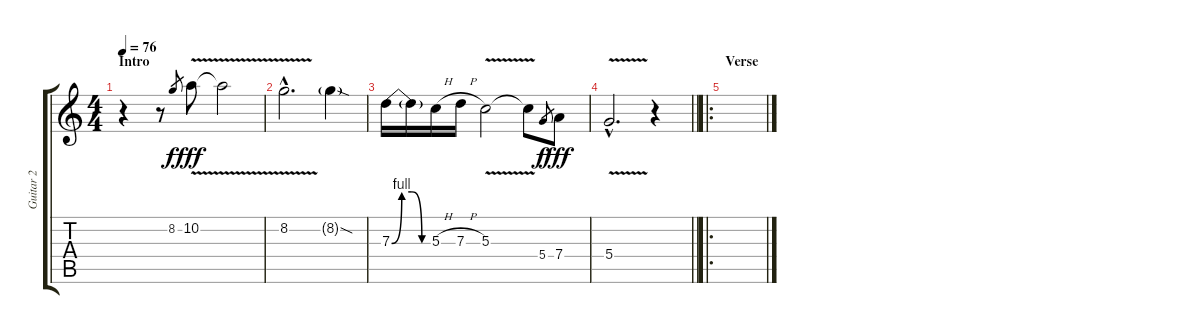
\track ("Guitar 2" "Guitar 2") {instrument distortionguitar}
\staff {score tabs}
\tuning (E4 B3 G3 D3 A2 E2) {hide}
\ts (4 4)
\section ("" "Intro")
\tempo 76
\clef g2
\ks c
r.4{dy f instrument distortionguitar} r.8 8.2.8{gr} 10.2{v}.8{dy fff} 10.2{t}.2 |
8.2{v hac}.2{d} 8.2{sod g}.4 |
7.3{be (custom 0 0 15 4 30 4 45 0 60 0)}.16 7.3{t}.16 5.3{h}.16 7.3{h}.16 5.3{v}.2 5.3{t}.8 5.4.8{gr dy f} 7.4.8{dy fff} |
\barLineRight lightlight
5.4{v hac}.2{d} r.4 |
\ro
\section ("" "Verse")
